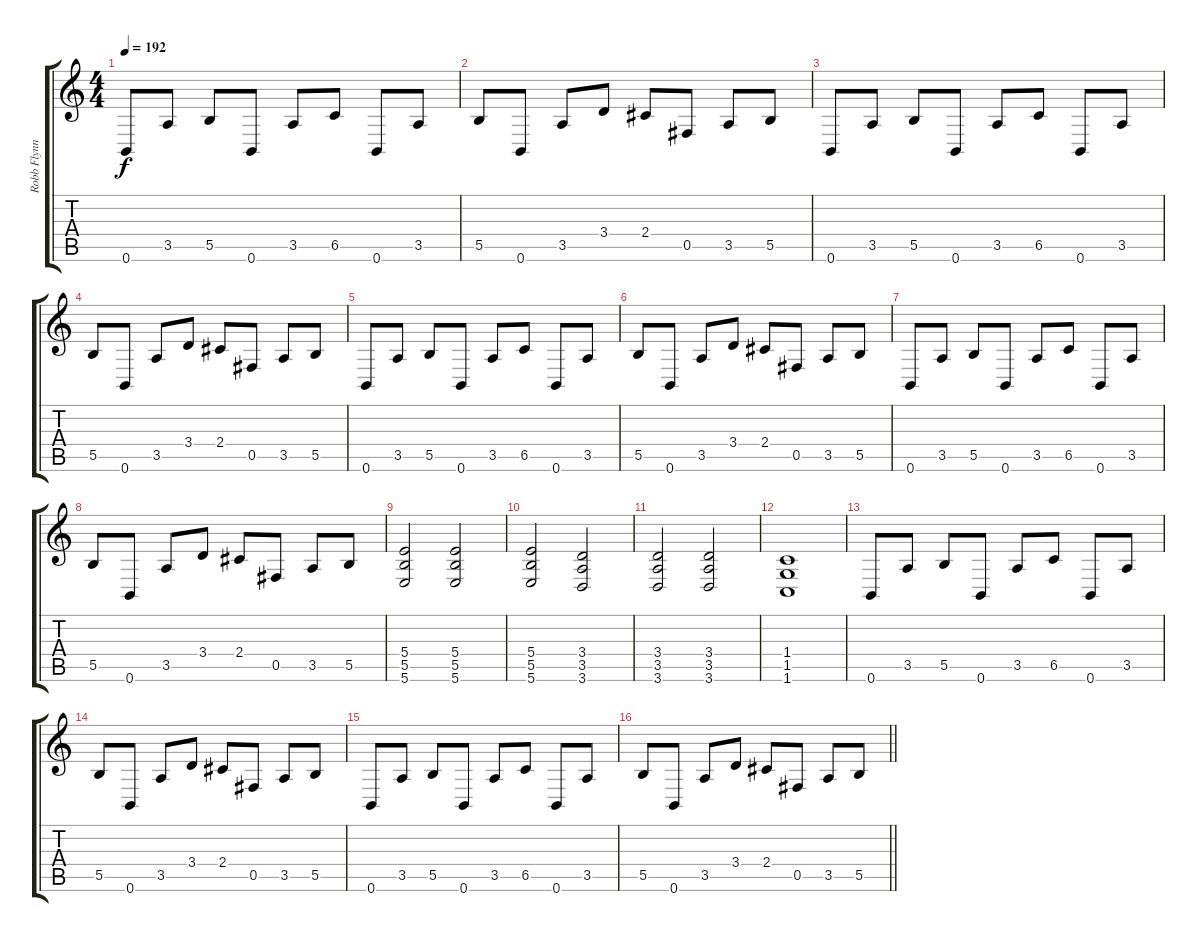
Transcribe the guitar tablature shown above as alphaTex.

\track ("Robb Flynn" "Robb Flynn") {instrument distortionguitar}
\staff {score tabs}
\tuning (Db4 Ab3 E3 B2 Gb2 B1) {hide}
\ts (4 4)
\tempo 192
\clef g2
\ks c
0.6.8{dy f} 3.5.8 5.5.8 0.6.8 3.5.8 6.5.8 0.6.8 3.5.8 |
5.5.8 0.6.8 3.5.8 3.4.8 2.4.8 0.5.8 3.5.8 5.5.8 |
0.6.8 3.5.8 5.5.8 0.6.8 3.5.8 6.5.8 0.6.8 3.5.8 |
5.5.8 0.6.8 3.5.8 3.4.8 2.4.8 0.5.8 3.5.8 5.5.8 |
0.6.8 3.5.8 5.5.8 0.6.8 3.5.8 6.5.8 0.6.8 3.5.8 |
5.5.8 0.6.8 3.5.8 3.4.8 2.4.8 0.5.8 3.5.8 5.5.8 |
0.6.8 3.5.8 5.5.8 0.6.8 3.5.8 6.5.8 0.6.8 3.5.8 |
5.5.8 0.6.8 3.5.8 3.4.8 2.4.8 0.5.8 3.5.8 5.5.8 |
(5.4 5.5 5.6).2 (5.4 5.5 5.6).2 |
(5.4 5.5 5.6).2 (3.4 3.5 3.6).2 |
(3.4 3.5 3.6).2 (3.4 3.5 3.6).2 |
(1.4 1.5 1.6).1 |
0.6.8 3.5.8 5.5.8 0.6.8 3.5.8 6.5.8 0.6.8 3.5.8 |
5.5.8 0.6.8 3.5.8 3.4.8 2.4.8 0.5.8 3.5.8 5.5.8 |
0.6.8 3.5.8 5.5.8 0.6.8 3.5.8 6.5.8 0.6.8 3.5.8 |
\barLineRight lightlight
5.5.8 0.6.8 3.5.8 3.4.8 2.4.8 0.5.8 3.5.8 5.5.8
